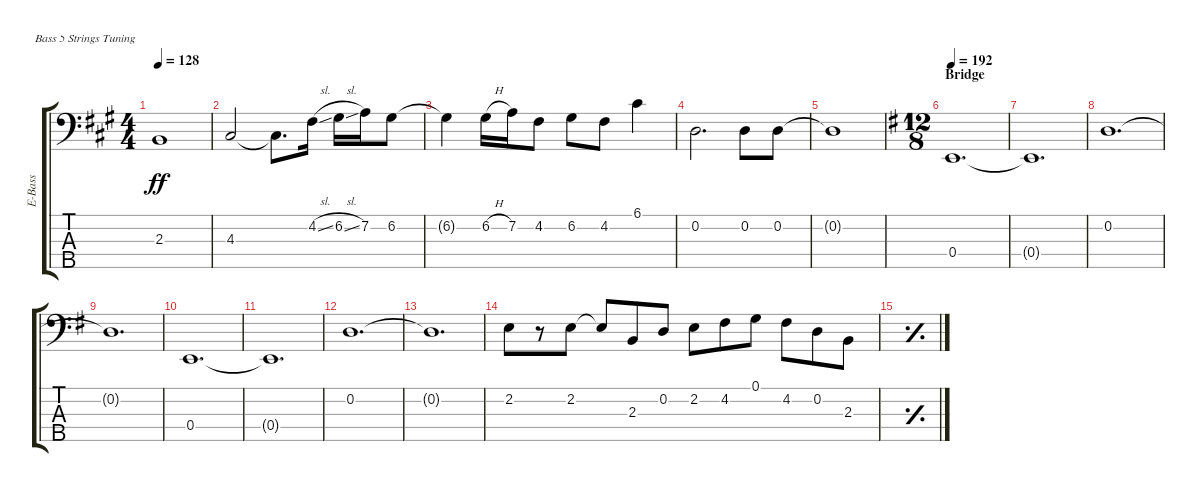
\defaultSystemsLayout 4
\bracketExtendMode groupsimilarinstruments
\otherSystemsTrackNameOrientation horizontal
\track ("Electric Bass" "E-Bass") {multiBarRest instrument electricbassfinger}
\staff {score tabs}
\tuning (G2 D2 A1 E1 B0)
\ts (4 4)
\tempo 128
\clef f4
\ks a
2.3{t acc forcenatural}.1{dy ff} |
4.3{acc #}.2 4.3{t acc #}.8{d} 4.2{sl acc #}.16 6.2{sl acc #}.16 7.2{acc forcenatural}.16 6.2{acc #}.8 |
6.2{t acc #}.4 6.2{h acc #}.16 7.2{acc forcenatural}.16 4.2{acc #}.8 6.2{acc #}.8 4.2{acc #}.8 6.1{acc #}.4 |
0.2{acc forcenatural}.2{d} 0.2{acc forcenatural}.8 0.2{acc forcenatural}.8 |
0.2{t acc forcenatural}.1 |
\ts (12 8)
\beaming (8 3 3 3 3)
\section ("" "Bridge")
\tempo 192
\ks g
0.4{acc forcenatural}.1{d} |
0.4{t acc forcenatural}.1{d} |
0.2{acc forcenatural}.1{d} |
0.2{t acc forcenatural}.1{d} |
0.4{acc forcenatural}.1{d} |
0.4{t acc forcenatural}.1{d} |
0.2{acc forcenatural}.1{d} |
0.2{t acc forcenatural}.1{d} |
2.2{acc forcenatural}.8 r.8 2.2{acc forcenatural}.8 2.2{t acc forcenatural}.8 2.3{acc forcenatural}.8 0.2{acc forcenatural}.8 2.2{acc forcenatural}.8 4.2{acc #}.8 0.1{acc forcenatural}.8 4.2{acc #}.8 0.2{acc forcenatural}.8 2.3{acc forcenatural}.8 |
\simile simple
